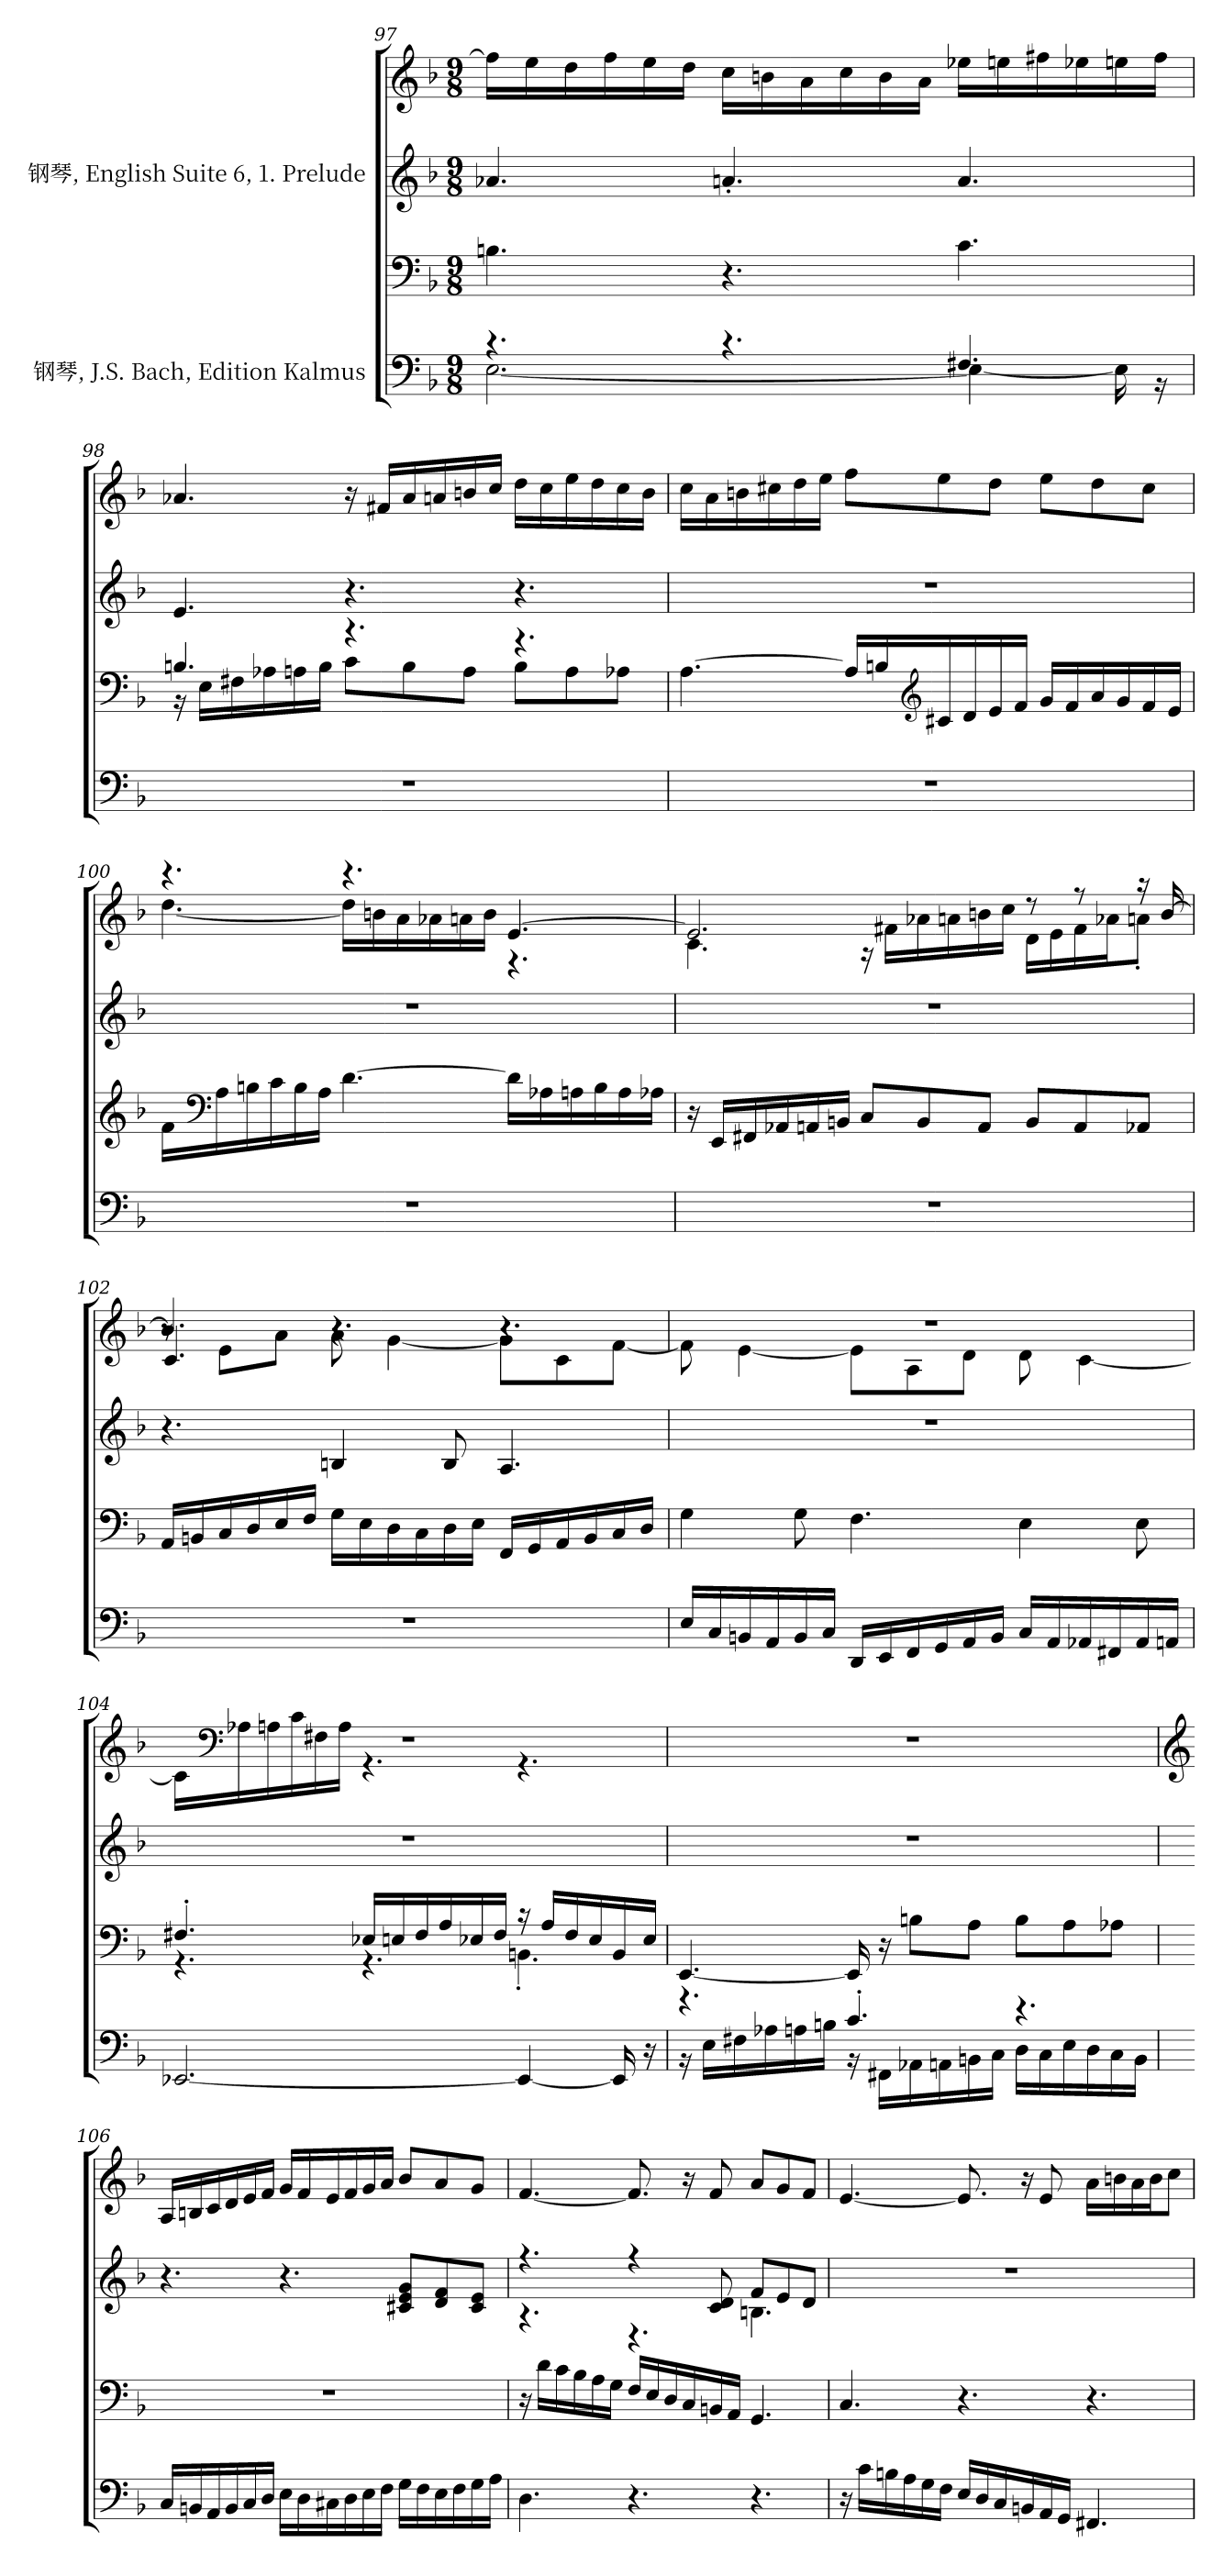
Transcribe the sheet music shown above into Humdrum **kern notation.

**kern	**kern	**kern	**kern
*part2	*part2	*part1	*part1
*staff4	*staff3	*staff2	*staff1
*I"钢琴, J.S. Bach, Edition Kalmus	*	*I"钢琴, English Suite 6, 1. Prelude	*
!!LO:PB:g=z
*clefF4	*clefF4	*clefG2	*clefG2
*k[b-]	*k[b-]	*k[b-]	*k[b-]
*M9/8	*M9/8	*M9/8	*M9/8
=97	=97	=97	=97
*^	*	*	*
4.r	[2.E\	4.Bn\	4.a-X/	16ff\LL]
.	.	.	.	16ee\
.	.	.	.	16dd\
.	.	.	.	16ff\
.	.	.	.	16ee\
.	.	.	.	16dd\JJ
4.r	.	4.r	4.an'/	16cc\LL
.	.	.	.	16bn\
.	.	.	.	16a\
.	.	.	.	16cc\
.	.	.	.	16b\
.	.	.	.	16a\JJ
4.F#X/	4E\_	4.c\	4.a/	16ee-X\LL
.	.	.	.	16een\
.	.	.	.	16ff#X\
.	.	.	.	16ee-X\
.	16E\]	.	.	16een\
.	16r	.	.	16ff#\JJ
*v	*v	*	*	*
!!LO:LB:g=z
=98	=98	=98	=98
*	*^	*	*
8%9r	4.Bn/	16r	4.e/	4.a-X/
.	.	16E\LL	.	.
.	.	16F#X\	.	.
.	.	16A-X\	.	.
.	.	16An\	.	.
.	.	16B\JJ	.	.
.	4.r	8c\L	4.r	16r
.	.	.	.	16f#X/LL
.	.	8B\	.	16a-/
.	.	.	.	16an/
.	.	8A\J	.	16bn/
.	.	.	.	16cc/JJ
.	4.r	8B\L	4.r	16dd\LL
.	.	.	.	16cc\
.	.	8A\	.	16ee\
.	.	.	.	16dd\
.	.	8A-X\J	.	16cc\
.	.	.	.	16b\JJ
*	*v	*v	*	*
!!LO:LB:g=z
=99	=99	=99	=99
8%9r	[4.A\	8%9r	16cc\LL
.	.	.	16a\
.	.	.	16bn\
.	.	.	16cc#X\
.	.	.	16dd\
.	.	.	16ee\JJ
.	16A/LL]	.	8ff\L
.	16Bn/	.	.
*	*clefG2	*	*
.	16c#X/	.	8ee\
.	16d/	.	.
.	16e/	.	8dd\J
.	16f/JJ	.	.
.	16g/LL	.	8ee\L
.	16f/	.	.
.	16a/	.	8dd\
.	16g/	.	.
.	16f/	.	8cc#\J
.	16e/JJ	.	.
!!LO:PB:g=z
=100	=100	=100	=100
*	*	*	*^
8%9r	16f\LL	8%9r	4.r	[4.dd\
*	*clefF4	*	*	*
.	16A\	.	.	.
.	16Bn\	.	.	.
.	16c\	.	.	.
.	16B\	.	.	.
.	16A\JJ	.	.	.
.	[4.d\	.	4.r	16dd\LL]
.	.	.	.	16bn\
.	.	.	.	16a\
.	.	.	.	16a-X\
.	.	.	.	16an\
.	.	.	.	16b\JJ
.	16d\LL]	.	[4.e/	4.r
.	16A-X\	.	.	.
.	16An\	.	.	.
.	16B\	.	.	.
.	16A\	.	.	.
.	16A-X\JJ	.	.	.
!!LO:LB:g=z	!!
=101	=101	=101	=101	=101
8%9r	16r	8%9r	2.e/]	4.c\
.	16EE/LL	.	.	.
.	16FF#X/	.	.	.
.	16AA-X/	.	.	.
.	16AAn/	.	.	.
.	16BBn/JJ	.	.	.
.	8C/L	.	.	16r
.	.	.	.	16f#X\LL
.	8BB/	.	.	16a-X\
.	.	.	.	16an\
.	8AA/J	.	.	16bn\
.	.	.	.	16cc\JJ
.	8BB/L	.	8r	16d\LL
.	.	.	.	16e\
.	8AA/	.	8r	16f#\
.	.	.	.	16a-X\J
.	8AA-X/J	.	16r	8an'\J
.	.	.	[16b/	.
=102	=102	=102	=102	=102
*	*	*	*	*^
8%9r	16AA/LL	4.r	4.b/]	8r	4.c/
.	16BBn/	.	.	.	.
.	16C/	.	.	8e\L	.
.	16D/	.	.	.	.
.	16E/	.	.	8a\J	.
.	16F/JJ	.	.	.	.
.	16G\LL	4Bn/	4.r	8a\	4.r
.	16E\	.	.	.	.
.	16D\	.	.	[4g\	.
.	16C\	.	.	.	.
.	16D\	8B/	.	.	.
.	16E\JJ	.	.	.	.
.	16FF/LL	4.A/	4.r	8g\L]	4.r
.	16GG/	.	.	.	.
.	16AA/	.	.	8c\	.
.	16BB/	.	.	.	.
.	16C/	.	.	[8f\J	.
.	16D/JJ	.	.	.	.
*	*	*	*	*v	*v
!!LO:LB:g=z
=103	=103	=103	=103	=103
16E/LL	4G\	8%9r	8%9r	8f\]
16C/	.	.	.	.
16BBn/	.	.	.	[4e\
16AA/	.	.	.	.
16BB/	8G\	.	.	.
16C/JJ	.	.	.	.
16DD/LL	4.F\	.	.	8e\L]
16EE/	.	.	.	.
16FF/	.	.	.	8A\
16GG/	.	.	.	.
16AA/	.	.	.	8d\J
16BB/JJ	.	.	.	.
16C/LL	4E\	.	.	8d\
16AA/	.	.	.	.
16AA-X/	.	.	.	[4c\
16FF#X/	.	.	.	.
16AA-/	8E\	.	.	.
16AAn/JJ	.	.	.	.
!!LO:PB:g=z	!!
=104	=104	=104	=104	=104
*	*^	*	*	*
[2.EE-X/	4.F#X'/	4.r	8%9r	8%9r	16c\LL]
*	*	*	*	*clefF4	*
.	.	.	.	.	16A-X\
.	.	.	.	.	16An\
.	.	.	.	.	16c\
.	.	.	.	.	16F#X\
.	.	.	.	.	16A\JJ
.	16E-X/LL	4.r	.	.	4.r
.	16En/	.	.	.	.
.	16F#/	.	.	.	.
.	16A/	.	.	.	.
.	16E-X/	.	.	.	.
.	16F#/JJ	.	.	.	.
4EE-/_	16r	4.BBn'\	.	.	4.r
.	16A/LL	.	.	.	.
.	16F#/	.	.	.	.
.	16E-/	.	.	.	.
16EE-/]	16BB/	.	.	.	.
16r	16E-/JJ	.	.	.	.
*	*v	*v	*	*v	*v
!!LO:LB:g=z
=105	=105	=105	=105
*^	*	*	*
4.r	16r	[4.EE/	8%9r	8%9r
.	16E\LL	.	.	.
.	16F#X\	.	.	.
.	16A-X\	.	.	.
.	16An\	.	.	.
.	16Bn\JJ	.	.	.
4.c'/	16r	16EE/]	.	.
.	16FF#X\LL	16r	.	.
.	16AA-X\	8Bn\L	.	.
.	16AAn\	.	.	.
.	16BBn\	8A\J	.	.
.	16C\JJ	.	.	.
4.r	16D\LL	8B\L	.	.
.	16C\	.	.	.
.	16E\	8A\	.	.
.	16D\	.	.	.
.	16C\	8A-X\J	.	.
.	16BB\JJ	.	.	.
*v	*v	*	*	*
!!LO:LB:g=z
=106	=106	=106	=106
*	*	*	*clefG2
16C/LL	8%9r	4.r	16A/LL
16BBn/	.	.	16Bn/
16AA/	.	.	16c/
16BB/	.	.	16d/
16C/	.	.	16e/
16D/JJ	.	.	16f/JJ
16E\LL	.	4.r	16g/LL
16D\	.	.	16f/
16C#X\	.	.	16e/
16D\	.	.	16f/
16E\	.	.	16g/
16F\JJ	.	.	16a/JJ
16G\LL	.	8c#X/ 8e/ 8g/L	8b-/L
16F\	.	.	.
16E\	.	8d/ 8f/	8a/
16F\	.	.	.
16G\	.	8c#/ 8e/J	8g/J
16A\JJ	.	.	.
=107	=107	=107	=107
*	*	*^	*
4.D\	16r	4.r	4.r	[4.f/
.	16d\LL	.	.	.
.	16c\	.	.	.
.	16B-\	.	.	.
.	16A\	.	.	.
.	16G\JJ	.	.	.
4.r	16F/LL	4r	4.r	8.f/]
.	16E/	.	.	.
.	16D/	.	.	.
.	16C/	.	.	16r
.	16BBn/	8c/ 8d/	.	8f/
.	16AA/JJ	.	.	.
4.r	4.GG/	8f/L	4.Bn\	8a/L
.	.	8e/	.	8g/
.	.	8d/J	.	8f/J
*	*	*v	*v	*
!!LO:PB:g=z
=108	=108	=108	=108
16r	4.C/	8%9r	[4.e/
16c\LL	.	.	.
16Bn\	.	.	.
16A\	.	.	.
16G\	.	.	.
16F\JJ	.	.	.
16E/LL	4.r	.	8.e/]
16D/	.	.	.
16C/	.	.	.
16BBn/	.	.	16r
16AA/	.	.	8e/
16GG/JJ	.	.	.
4.FF#X/	4.r	.	16a\LL
.	.	.	16bn\
.	.	.	16a\
.	.	.	16b\J
.	.	.	8cc\J
=	=	=	=
*-	*-	*-	*-
